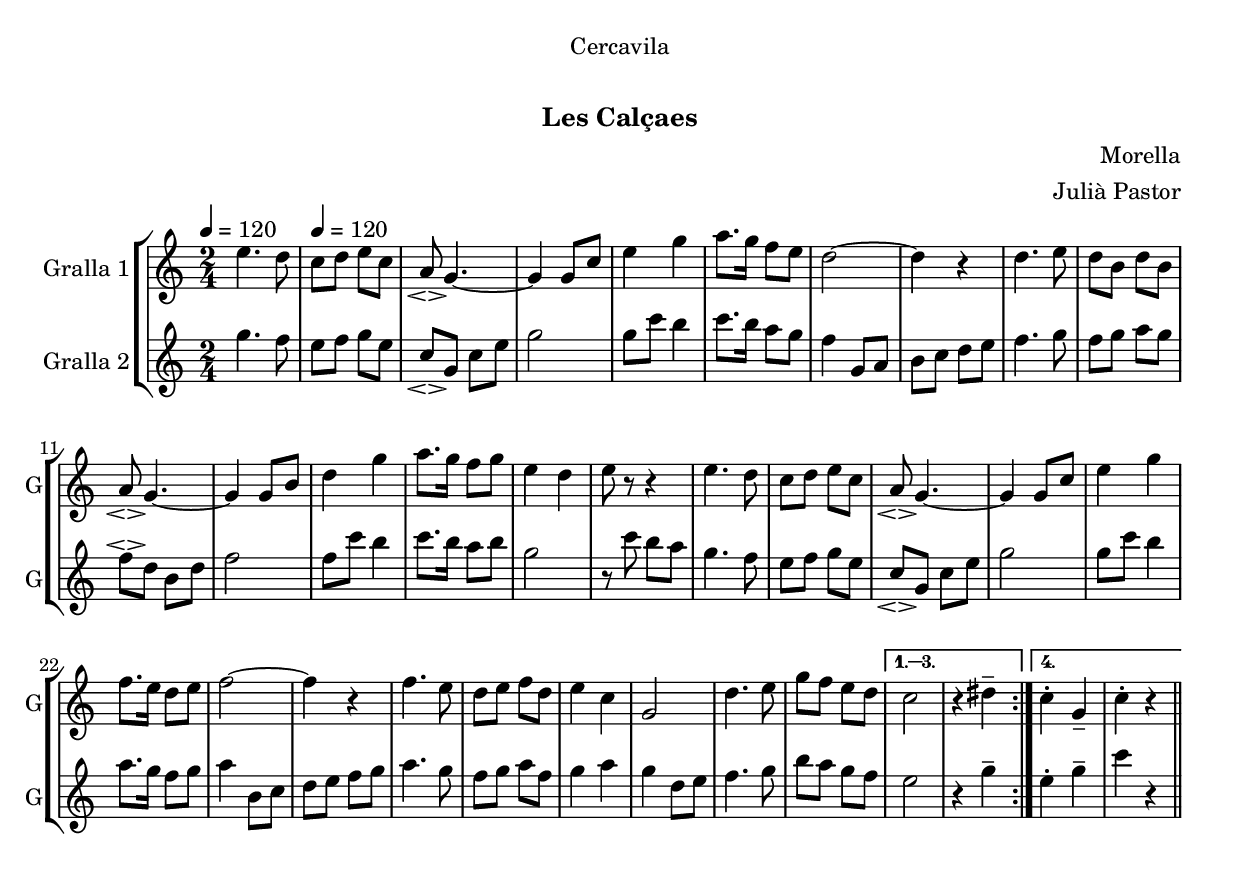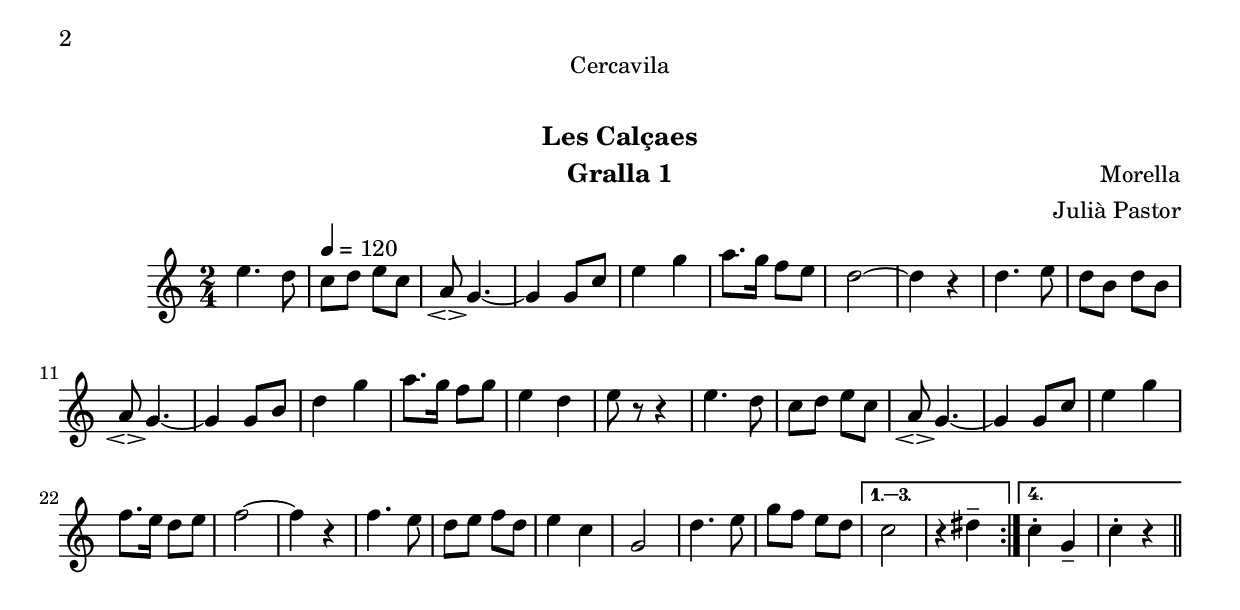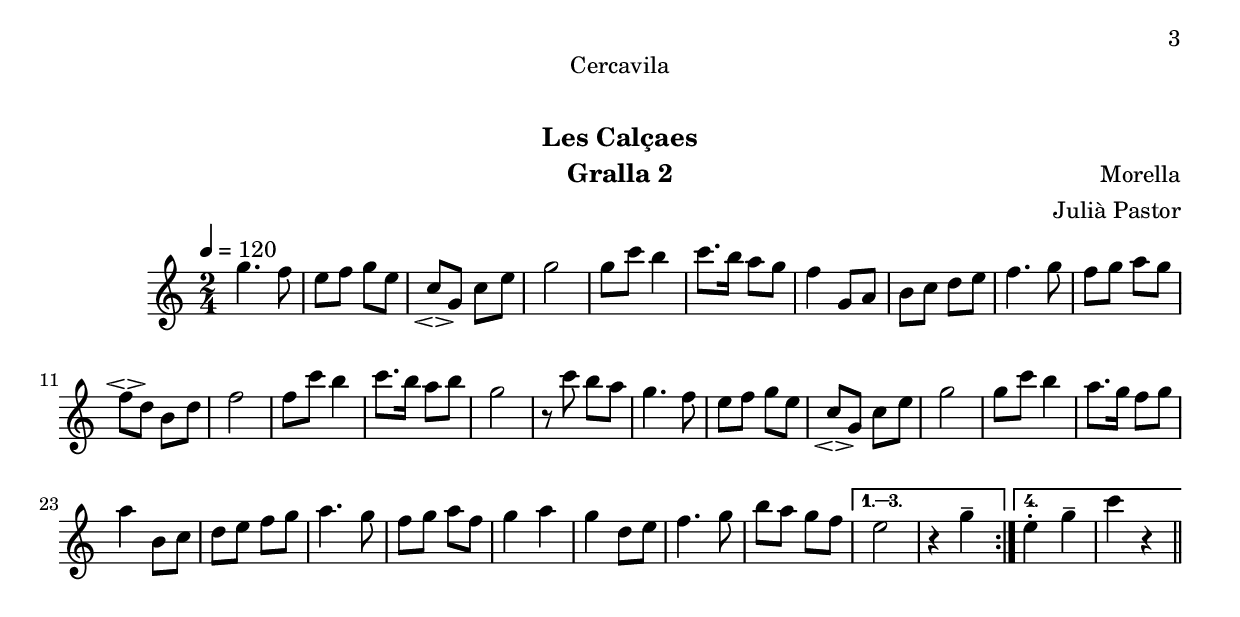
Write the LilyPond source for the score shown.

\version "2.22.1"

\header {
  dedication="Cercavila"
  title="  "
  subtitle="Les Calçaes"
  subsubtitle=""
  poet=""
  meter=""
  piece=""
  composer="Morella"
  arranger="Julià Pastor"
  opus=""
  instrument=""
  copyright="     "
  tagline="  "
}

liniaroAa =
\relative e''
{
  \clef treble
  \key c \major
  \time 2/4
  \repeat volta 4 { e4. d8 \tempo 4 = 120  |
  c8 d e c  |
  a8 \espressivo g4. ~  |
  g4 g8 c  |
  %05
  e4 g  |
  a8. g16 f8 e  |
  d2 ~  |
  d4 r  |
  d4. e8  |
  %10
  d8 b d b  |
  a8 \espressivo g4. ~  |
  g4 g8 b  |
  d4 g  |
  a8. g16 f8 g  |
  %15
  e4 d  |
  e8 r r4  | % kompletite
  e4. d8  |
  c8 d e c  |
  a8 \espressivo g4. ~  |
  %20
  g4 g8 c  |
  e4 g  |
  f8. e16 d8 e  |
  f2 ~  |
  f4 r  |
  %25
  f4. e8  |
  d8 e f d  |
  e4 c  |
  g2  |
  d'4. e8  |
  %30
  g8 f e d }
  \alternative { { c2  |
  r4 dis -- }
  { c4 -. g --  |
  c4 -. -. r } } \bar "||"
}

liniaroAb =
\relative g''
{
  \tempo 4 = 120
  \clef treble
  \key c \major
  \time 2/4
  \repeat volta 4 { g4. f8  |
  e8 f g e  |
  c8 \espressivo g c e  |
  g2  |
  %05
  g8 c b4  |
  c8. b16 a8 g  |
  f4 g,8 a  |
  b8 c d e  |
  f4. g8  |
  %10
  f8 g a g  |
  f8 \espressivo d b d  |
  f2  |
  f8 c' b4  |
  c8. b16 a8 b  |
  %15
  g2  |
  r8 c b a  |
  g4. f8  |
  e8 f g e  |
  c8 \espressivo g c e  |
  %20
  g2  |
  g8 c b4  |
  a8. g16 f8 g  |
  a4 b,8 c  |
  d8 e f g  |
  %25
  a4. g8  |
  f8 g a f  |
  g4 a  |
  g4 d8 e  |
  f4. g8  |
  %30
  b8 a g f }
  \alternative { { e2  |
  r4 g -- }
  { e4 -. g --  |
  c4 r } } \bar "||"
}

\bookpart {
  \score {
    \new StaffGroup {
      \override Score.RehearsalMark #'self-alignment-X = #LEFT
      <<
        \new Staff \with {instrumentName = #"Gralla 1" shortInstrumentName = #"G"} \liniaroAa
        \new Staff \with {instrumentName = #"Gralla 2" shortInstrumentName = #"G"} \liniaroAb
      >>
    }
    \layout {}
  }
  \score { \unfoldRepeats
    \new StaffGroup {
      \override Score.RehearsalMark #'self-alignment-X = #LEFT
      <<
        \new Staff \with {instrumentName = #"Gralla 1" shortInstrumentName = #"G"} \liniaroAa
        \new Staff \with {instrumentName = #"Gralla 2" shortInstrumentName = #"G"} \liniaroAb
      >>
    }
    \midi {
      \set Staff.midiInstrument = "oboe"
      \set DrumStaff.midiInstrument = "drums"
    }
  }
}

\bookpart {
  \header {instrument="Gralla 1"}
  \score {
    \new StaffGroup {
      \override Score.RehearsalMark #'self-alignment-X = #LEFT
      <<
        \new Staff \liniaroAa
      >>
    }
    \layout {}
  }
  \score { \unfoldRepeats
    \new StaffGroup {
      \override Score.RehearsalMark #'self-alignment-X = #LEFT
      <<
        \new Staff \liniaroAa
      >>
    }
    \midi {
      \set Staff.midiInstrument = "oboe"
      \set DrumStaff.midiInstrument = "drums"
    }
  }
}

\bookpart {
  \header {instrument="Gralla 2"}
  \score {
    \new StaffGroup {
      \override Score.RehearsalMark #'self-alignment-X = #LEFT
      <<
        \new Staff \liniaroAb
      >>
    }
    \layout {}
  }
  \score { \unfoldRepeats
    \new StaffGroup {
      \override Score.RehearsalMark #'self-alignment-X = #LEFT
      <<
        \new Staff \liniaroAb
      >>
    }
    \midi {
      \set Staff.midiInstrument = "oboe"
      \set DrumStaff.midiInstrument = "drums"
    }
  }
}

